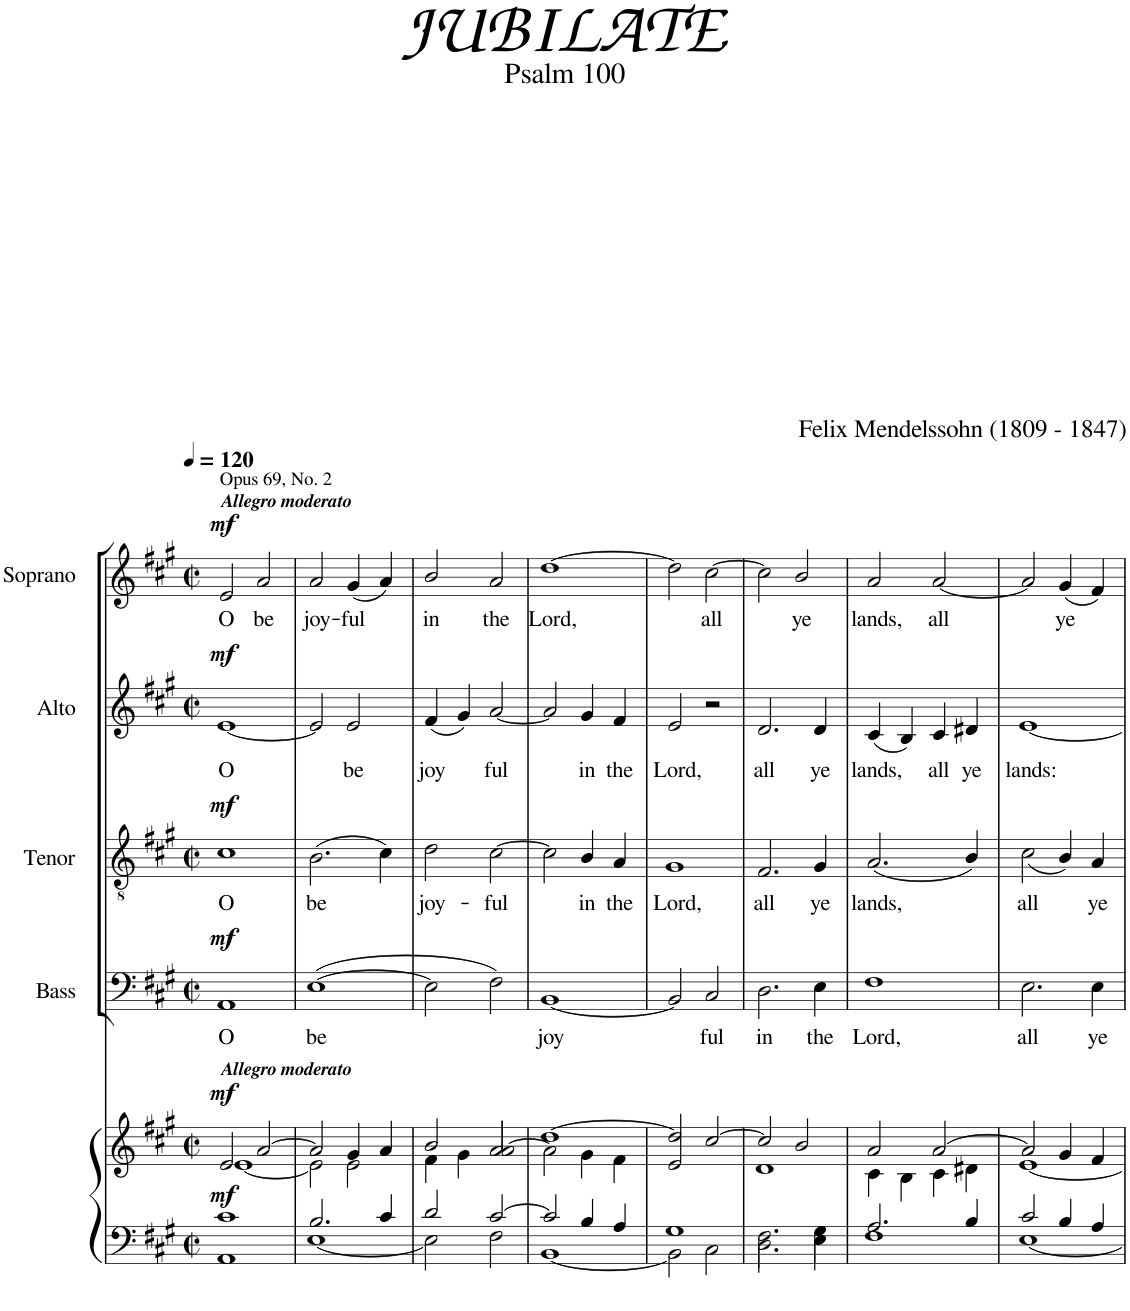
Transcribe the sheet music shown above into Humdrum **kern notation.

**kern	**kern	**dynam	**kern	**text	**dynam	**kern	**text	**dynam	**kern	**text	**dynam	**kern	**text	**dynam
*part6	*part5	*part5	*part4	*part4	*part4	*part3	*part3	*part3	*part2	*part2	*part2	*part1	*part1	*part1
*staff6	*staff5	*staff5	*staff4	*staff4	*staff4	*staff3	*staff3	*staff3	*staff2	*staff2	*staff2	*staff1	*staff1	*staff1
*	*	*	*I"Bass	*	*	*I"Tenor	*	*	*I"Alto	*	*	*I"Soprano	*	*
*	*	*	*I'B	*	*	*I'T	*	*	*I'A	*	*	*I'S	*	*
*clefF4	*clefG2	*	*clefF4	*	*	*clefGv2	*	*	*clefG2	*	*	*clefG2	*	*
*	*	*	*	*	*	*ITrd1c2	*	*	*	*	*	*	*	*
*k[f#c#g#]	*k[f#c#g#]	*	*k[f#c#g#]	*	*	*k[f#c#g#]	*	*	*k[f#c#g#]	*	*	*k[f#c#g#]	*	*
*A:	*A:	*	*A:	*	*	*A:	*	*	*A:	*	*	*A:	*	*
*M2/2	*M2/2	*	*M2/2	*	*	*M2/2	*	*	*M2/2	*	*	*M2/2	*	*
*met(c|)	*met(c|)	*	*met(c|)	*	*	*met(c|)	*	*	*met(c|)	*	*	*met(c|)	*	*
*MM120	*MM120	*	*MM120	*	*	*MM120	*	*	*MM120	*	*	*MM120	*	*
=1	=1	=1	=1	=1	=1	=1	=1	=1	=1	=1	=1	=1	=1	=1
*^	*^	*	*	*	*	*	*	*	*	*	*	*	*	*
!	!	!	!	!	!	!	!	!	!	!	!	!	!	!LO:TX:a:Bi:t=Allegro moderato	!	!
!	!	!	!	!	!	!	!	!	!	!	!	!	!	!LO:TX:a:t=Opus 69, No. 2	!	!
!	!	!LO:TX:a:Bi:t=Allegro moderato	!	!	!	!	!	!	!	!	!	!	!	!	!	!
!	!	!	!	!LO:DY:b	!	!LO:LY:b	!	!	!LO:LY:b	!	!	!LO:LY:b	!	!	!LO:LY:b	!
!	!	!	!	!LO:DY:n=1:a	!	!	!LO:DY:a	!	!	!LO:DY:a	!	!	!LO:DY:a	!	!	!LO:DY:a
1c#	1AA	2e/	[<1e	mf mf	1AA	O	mf	1c#	O	mf	[1e	O	mf	2e/	O	mf
!	!	!	!	!	!	!	!	!	!	!	!	!	!	!	!LO:LY:b	!
.	.	[>2a/	.	.	.	.	.	.	.	.	.	.	.	2a/	be	.
=2	=2	=2	=2	=2	=2	=2	=2	=2	=2	=2	=2	=2	=2	=2	=2	=2
!	!	!	!	!	!	!LO:LY:b	!	!	!LO:LY:b	!	!	!	!	!	!LO:LY:b	!
2.B/	[<1E	2a/]	2e\]	.	(>[1E	be	.	(>2.B\	be	.	2e/]	.	.	2a/	joy-	.
!	!	!	!	!	!	!	!	!	!	!	!	!LO:LY:b	!	!	!LO:LY:b	!
.	.	4g#/	2e\	.	.	.	.	.	.	.	2e/	be	.	(<4g#/	-ful	.
4c#/	.	4a/	.	.	.	.	.	4c#\)	.	.	.	.	.	4a/)	.	.
=3	=3	=3	=3	=3	=3	=3	=3	=3	=3	=3	=3	=3	=3	=3	=3	=3
!	!	!	!	!	!	!	!	!	!LO:LY:b	!	!	!LO:LY:b	!	!	!LO:LY:b	!
2d/	2E\]	2b/	4f#\	.	2E\]	.	.	2d\	joy-	.	(<4f#/	joy­	.	2b/	in	.
.	.	.	4g#\	.	.	.	.	.	.	.	4g#/)	.	.	.	.	.
!	!	!	!	!	!	!	!	!	!LO:LY:b	!	!	!LO:LY:b	!	!	!LO:LY:b	!
[>2c#/	2F#\	2a/	[>2a/	.	2F#\)	.	.	[2c#\	-ful	.	[2a/	ful	.	2a/	the	.
=4	=4	=4	=4	=4	=4	=4	=4	=4	=4	=4	=4	=4	=4	=4	=4	=4
!	!	!	!	!	!	!LO:LY:b	!	!	!	!	!	!	!	!	!LO:LY:b	!
2c#/]	[<1BB	[>1dd	2a\]	.	[1BB	joy­	.	2c#\]	.	.	2a/]	.	.	[1dd	Lord,	.
!	!	!	!	!	!	!	!	!	!LO:LY:b	!	!	!LO:LY:b	!	!	!	!
4B/	.	.	4g#\	.	.	.	.	4B/	in	.	4g#/	in	.	.	.	.
!	!	!	!	!	!	!	!	!	!LO:LY:b	!	!	!LO:LY:b	!	!	!	!
4A/	.	.	4f#\	.	.	.	.	4A/	the	.	4f#/	the	.	.	.	.
=5	=5	=5	=5	=5	=5	=5	=5	=5	=5	=5	=5	=5	=5	=5	=5	=5
!	!	!	!	!	!	!	!	!	!LO:LY:b	!	!	!LO:LY:b	!	!	!	!
1G#	2BB\]	2dd/]	2e/	.	2BB/]	.	.	1G#	Lord,	.	2e/	Lord,	.	2dd\]	.	.
!	!	!	!	!	!	!LO:LY:b	!	!	!	!	!	!	!	!	!LO:LY:b	!
.	2C#\	[>2cc#/	2ryy	.	2C#/	ful	.	.	.	.	2r	.	.	[2cc#\	all	.
=6	=6	=6	=6	=6	=6	=6	=6	=6	=6	=6	=6	=6	=6	=6	=6	=6
!	!	!	!	!	!	!LO:LY:b	!	!	!LO:LY:b	!	!	!LO:LY:b	!	!	!	!
2.F#\	2.D\	2cc#/]	1d	.	2.D\	in	.	2.F#/	all	.	2.d/	all	.	2cc#\]	.	.
!	!	!	!	!	!	!	!	!	!	!	!	!	!	!	!LO:LY:b	!
.	.	2b/	.	.	.	.	.	.	.	.	.	.	.	2b/	ye	.
!	!	!	!	!	!	!LO:LY:b	!	!	!LO:LY:b	!	!	!LO:LY:b	!	!	!	!
4G#\	4E\	.	.	.	4E\	the	.	4G#/	ye	.	4d/	ye	.	.	.	.
=7	=7	=7	=7	=7	=7	=7	=7	=7	=7	=7	=7	=7	=7	=7	=7	=7
!	!	!	!	!	!	!LO:LY:b	!	!	!LO:LY:b	!	!	!LO:LY:b	!	!	!LO:LY:b	!
2.A/	1F#	2a/	4c#\	.	1F#	Lord,	.	(<2.A/	lands,	.	(<4c#/	lands,	.	2a/	lands,	.
.	.	.	4B\	.	.	.	.	.	.	.	4B/)	.	.	.	.	.
!	!	!	!	!	!	!	!	!	!	!	!	!LO:LY:b	!	!	!LO:LY:b	!
.	.	[>2a/	4c#\	.	.	.	.	.	.	.	4c#/	all	.	[2a/	all	.
!	!	!	!	!	!	!	!	!	!	!	!	!LO:LY:b	!	!	!	!
4B/	.	.	4d#X\	.	.	.	.	4B/)	.	.	4d#X/	ye	.	.	.	.
=8	=8	=8	=8	=8	=8	=8	=8	=8	=8	=8	=8	=8	=8	=8	=8	=8
!	!	!	!	!	!	!LO:LY:b	!	!	!LO:LY:b	!	!	!LO:LY:b	!	!	!	!
2c#/	[<1E	2a/]	[<1e	.	2.E\	all	.	(<2c#\	all	.	[1e	lands:	.	2a/]	.	.
!	!	!	!	!	!	!	!	!	!	!	!	!	!	!	!LO:LY:b	!
4B/	.	4g#/	.	.	.	.	.	4B/)	.	.	.	.	.	(<4g#/	ye	.
!	!	!	!	!	!	!LO:LY:b	!	!	!LO:LY:b	!	!	!	!	!	!	!
4A/	.	4f#/	.	.	4E\	ye	.	4A/	ye	.	.	.	.	4f#/)	.	.
*v	*v	*	*	*	*	*	*	*	*	*	*	*	*	*	*	*
*	*v	*v	*	*	*	*	*	*	*	*	*	*	*	*	*
=	=	=	=	=	=	=	=	=	=	=	=	=	=	=
*-	*-	*-	*-	*-	*-	*-	*-	*-	*-	*-	*-	*-	*-	*-
